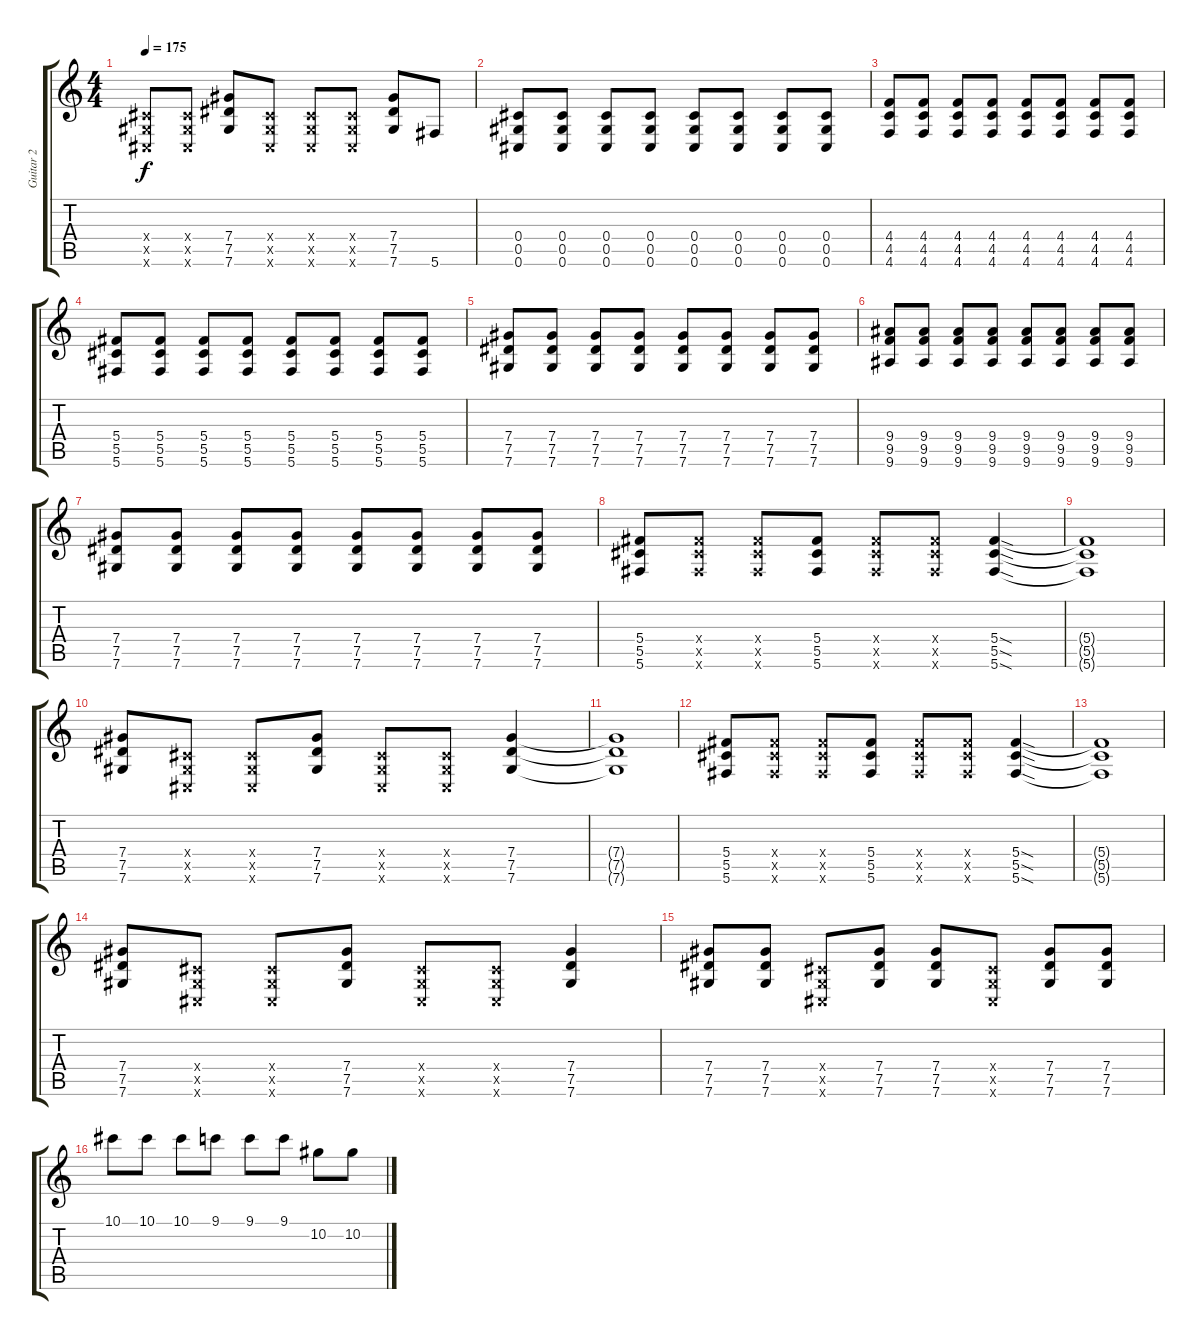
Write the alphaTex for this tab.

\track ("Guitar 2" "Guitar 2") {instrument distortionguitar}
\staff {score tabs}
\tuning (Eb4 Bb3 Gb3 Db3 Ab2 Db2) {hide}
\ts (4 4)
\tempo 175
\clef g2
\ks c
(0.4{x} 0.5{x} 0.6{x}).8{dy f} (0.4{x} 0.5{x} 0.6{x}).8 (7.4 7.5 7.6).8 (0.4{x} 0.5{x} 0.6{x}).8 (0.4{x} 0.5{x} 0.6{x}).8 (0.4{x} 0.5{x} 0.6{x}).8 (7.4 7.5 7.6).8 5.6.8 |
(0.4 0.5 0.6).8 (0.4 0.5 0.6).8 (0.4 0.5 0.6).8 (0.4 0.5 0.6).8 (0.4 0.5 0.6).8 (0.4 0.5 0.6).8 (0.4 0.5 0.6).8 (0.4 0.5 0.6).8 |
(4.4 4.5 4.6).8 (4.4 4.5 4.6).8 (4.4 4.5 4.6).8 (4.4 4.5 4.6).8 (4.4 4.5 4.6).8 (4.4 4.5 4.6).8 (4.4 4.5 4.6).8 (4.4 4.5 4.6).8 |
(5.4 5.5 5.6).8 (5.4 5.5 5.6).8 (5.4 5.5 5.6).8 (5.4 5.5 5.6).8 (5.4 5.5 5.6).8 (5.4 5.5 5.6).8 (5.4 5.5 5.6).8 (5.4 5.5 5.6).8 |
(7.4 7.5 7.6).8 (7.4 7.5 7.6).8 (7.4 7.5 7.6).8 (7.4 7.5 7.6).8 (7.4 7.5 7.6).8 (7.4 7.5 7.6).8 (7.4 7.5 7.6).8 (7.4 7.5 7.6).8 |
(9.4 9.5 9.6).8 (9.4 9.5 9.6).8 (9.4 9.5 9.6).8 (9.4 9.5 9.6).8 (9.4 9.5 9.6).8 (9.4 9.5 9.6).8 (9.4 9.5 9.6).8 (9.4 9.5 9.6).8 |
(7.4 7.5 7.6).8 (7.4 7.5 7.6).8 (7.4 7.5 7.6).8 (7.4 7.5 7.6).8 (7.4 7.5 7.6).8 (7.4 7.5 7.6).8 (7.4 7.5 7.6).8 (7.4 7.5 7.6).8 |
(5.4 5.5 5.6).8 (5.4{x} 5.5{x} 5.6{x}).8 (5.4{x} 5.5{x} 5.6{x}).8 (5.4 5.5 5.6).8 (5.4{x} 5.5{x} 5.6{x}).8 (5.4{x} 5.5{x} 5.6{x}).8 (5.4{sod} 5.5{sod} 5.6{sod}).4 |
(5.4{t} 5.5{t} 5.6{t}).1 |
(7.4 7.5 7.6).8 (0.4{x} 0.5{x} 0.6{x}).8 (0.4{x} 0.5{x} 0.6{x}).8 (7.4 7.5 7.6).8 (0.4{x} 0.5{x} 0.6{x}).8 (0.4{x} 0.5{x} 0.6{x}).8 (7.4 7.5 7.6).4 |
(7.4{t} 7.5{t} 7.6{t}).1 |
(5.4 5.5 5.6).8 (5.4{x} 5.5{x} 5.6{x}).8 (5.4{x} 5.5{x} 5.6{x}).8 (5.4 5.5 5.6).8 (5.4{x} 5.5{x} 5.6{x}).8 (5.4{x} 5.5{x} 5.6{x}).8 (5.4{sod} 5.5{sod} 5.6{sod}).4 |
(5.4{t} 5.5{t} 5.6{t}).1 |
(7.4 7.5 7.6).8 (0.4{x} 0.5{x} 0.6{x}).8 (0.4{x} 0.5{x} 0.6{x}).8 (7.4 7.5 7.6).8 (0.4{x} 0.5{x} 0.6{x}).8 (0.4{x} 0.5{x} 0.6{x}).8 (7.4 7.5 7.6).4 |
(7.4 7.5 7.6).8 (7.4 7.5 7.6).8 (0.4{x} 0.5{x} 0.6{x}).8 (7.4 7.5 7.6).8 (7.4 7.5 7.6).8 (0.4{x} 0.5{x} 0.6{x}).8 (7.4 7.5 7.6).8 (7.4 7.5 7.6).8 |
10.1.8 10.1.8 10.1.8 9.1.8 9.1.8 9.1.8 10.2.8 10.2.8
